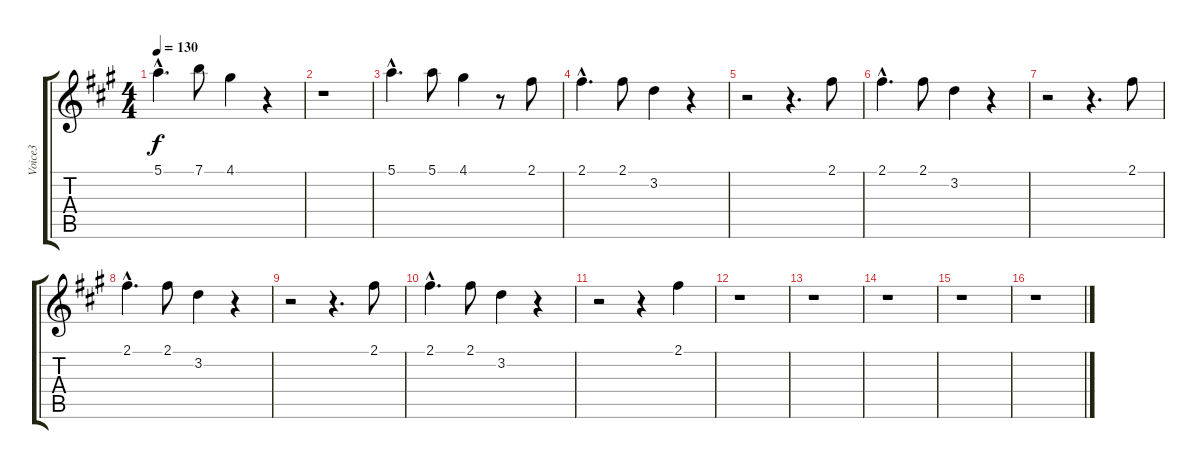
\track ("Voice3" "Voice3") {instrument distortionguitar}
\staff {score tabs}
\tuning (E4 B3 G3 D3 A2 E2) {hide}
\ts (4 4)
\tempo 130
\clef g2
\ks f#minor
5.1{hac}.4{d dy f} 7.1.8 4.1.4 r.4 |
r.1 |
5.1{hac}.4{d} 5.1.8 4.1.4 r.8 2.1.8 |
2.1{hac}.4{d} 2.1.8 3.2.4 r.4 |
r.2 r.4{d} 2.1.8 |
2.1{hac}.4{d} 2.1.8 3.2.4 r.4 |
r.2 r.4{d} 2.1.8 |
2.1{hac}.4{d} 2.1.8 3.2.4 r.4 |
r.2 r.4{d} 2.1.8 |
2.1{hac}.4{d} 2.1.8 3.2.4 r.4 |
r.2 r.4 2.1.4 |
r.1 |
r.1 |
r.1 |
r.1 |
r.1
